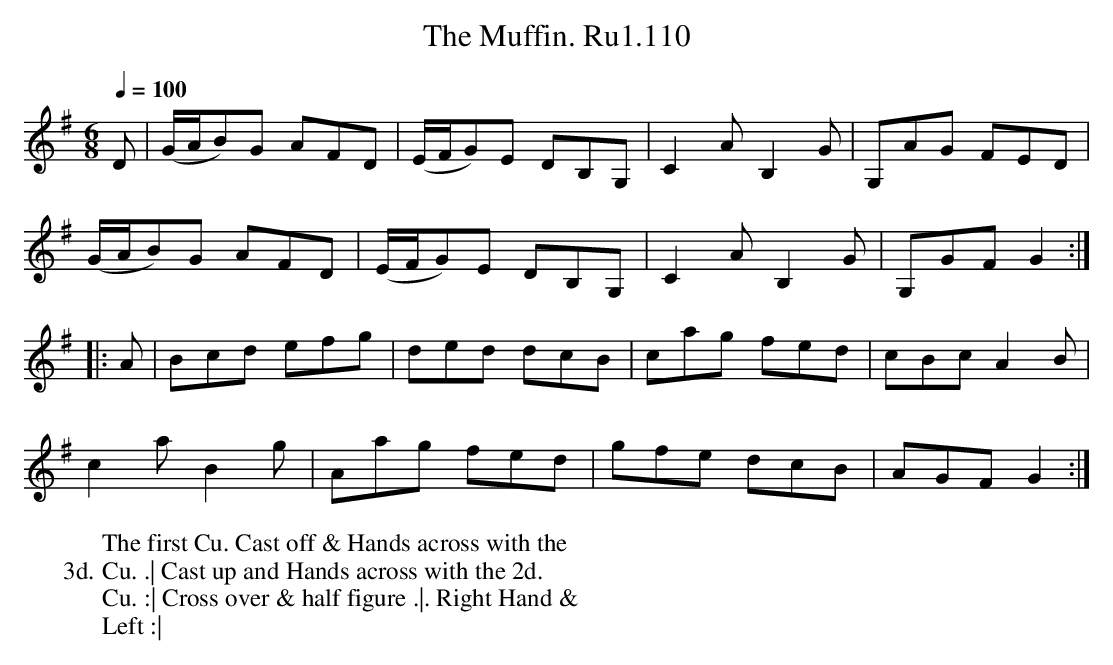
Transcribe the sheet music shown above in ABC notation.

X:1
T:Muffin. Ru1.110, The
M:6/8
L:1/8
Q:1/4=100
K:G
D|(G/A/B)G AFD|(E/F/G)E DB,G,|C2AB,2G|G,AG FED|
(G/A/B)G AFD|(E/F/G)E DB,G,|C2A B,2G|G,GFG2:|
|:A|Bcd efg|ded dcB|cag fed|cBcA2B|
c2aB2g|Aag fed|gfe dcB|AGFG2:|
W:The first Cu. Cast off & Hands across with the
W:3d. Cu. .| Cast up and Hands across with the 2d.
W:Cu. :| Cross over & half figure .|. Right Hand &
W:Left :|
